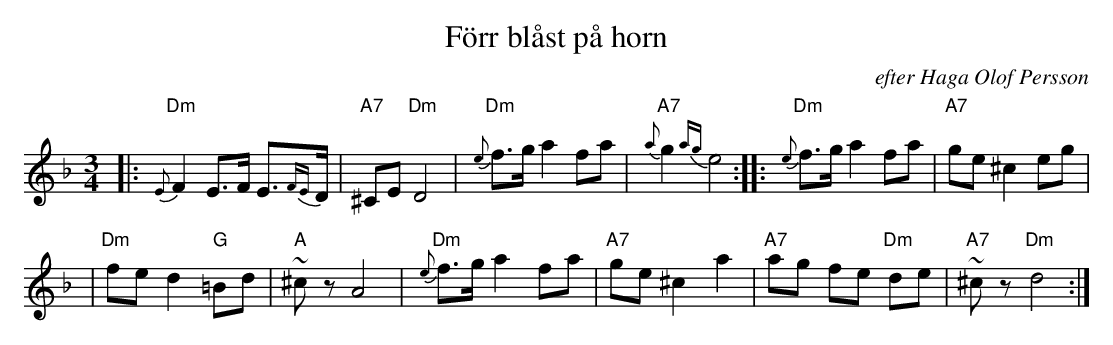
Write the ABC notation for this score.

X:1
T: F\"orr bl\aast p\aa horn
O: efter Haga Olof Persson
M: 3/4
L: 1/8
K: Dm
|: "Dm"{E}F2 E>F E>{FE}D | "A7"^CE "Dm"D4 | "Dm"{e}f>g a2 fa | "A7"{a}g2 {ag}e4 :: "Dm"{e}f>g a2 fa | "A7"ge ^c2 eg |
| "Dm"fe d2 "G"=Bd | "A"~^cz A4 | "Dm"{e}f>g a2 fa | "A7"ge ^c2 a2 | "A7"ag fe "Dm"de | "A7"~^cz "Dm"d4 :|
